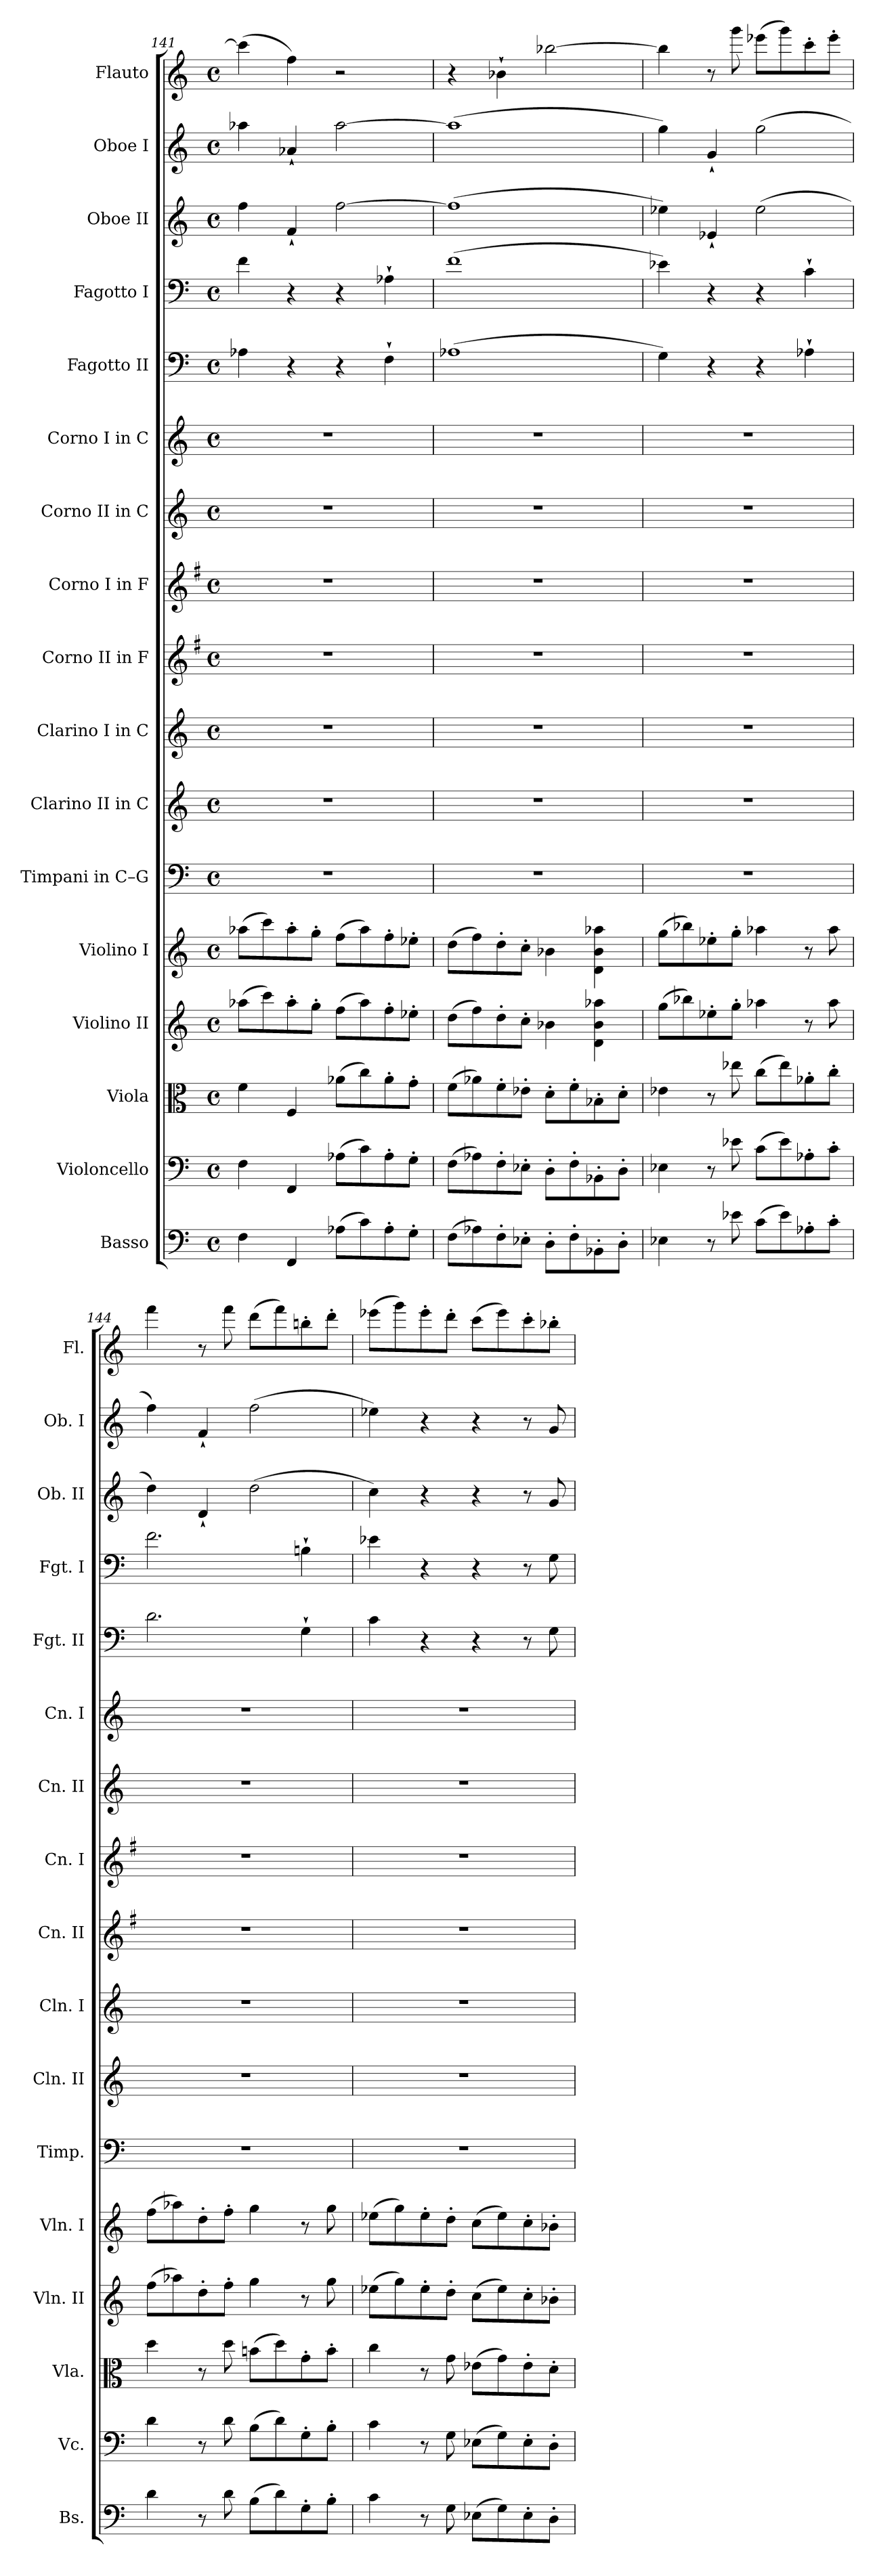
**kern	**kern	**kern	**kern	**kern	**kern	**kern	**kern	**kern	**kern	**kern	**kern	**kern	**kern	**kern	**kern	**kern
*part17	*part16	*part15	*part14	*part13	*part12	*part11	*part10	*part9	*part8	*part7	*part6	*part5	*part4	*part3	*part2	*part1
*staff17	*staff16	*staff15	*staff14	*staff13	*staff12	*staff11	*staff10	*staff9	*staff8	*staff7	*staff6	*staff5	*staff4	*staff3	*staff2	*staff1
*I"Basso	*I"Violoncello	*I"Viola	*I"Violino II	*I"Violino I	*I"Timpani in C–G	*I"Clarino II in C	*I"Clarino I in C	*I"Corno II in F	*I"Corno I in F	*I"Corno II in C	*I"Corno I in C	*I"Fagotto II	*I"Fagotto I	*I"Oboe II	*I"Oboe I	*I"Flauto
*I'Bs.	*I'Vc.	*I'Vla.	*I'Vln. II	*I'Vln. I	*I'Timp.	*I'Cln. II	*I'Cln. I	*I'Cn. II	*I'Cn. I	*I'Cn. II	*I'Cn. I	*I'Fgt. II	*I'Fgt. I	*I'Ob. II	*I'Ob. I	*I'Fl.
*clefF4	*clefF4	*clefC3	*clefG2	*clefG2	*clefF4	*clefG2	*clefG2	*clefG2	*clefG2	*clefG2	*clefG2	*clefF4	*clefF4	*clefG2	*clefG2	*clefG2
*ITrd7c12	*	*	*	*	*	*	*	*ITrd4c7	*ITrd4c7	*ITrd7c12	*ITrd7c12	*	*	*	*	*
*k[]	*k[]	*k[]	*k[]	*k[]	*k[]	*k[]	*k[]	*k[]	*k[]	*k[]	*k[]	*k[]	*k[]	*k[]	*k[]	*k[]
*M4/4	*M4/4	*M4/4	*M4/4	*M4/4	*M4/4	*M4/4	*M4/4	*M4/4	*M4/4	*M4/4	*M4/4	*M4/4	*M4/4	*M4/4	*M4/4	*M4/4
*met(c)	*met(c)	*met(c)	*met(c)	*met(c)	*met(c)	*met(c)	*met(c)	*met(c)	*met(c)	*met(c)	*met(c)	*met(c)	*met(c)	*met(c)	*met(c)	*met(c)
=141	=141	=141	=141	=141	=141	=141	=141	=141	=141	=141	=141	=141	=141	=141	=141	=141
4FF\	4F\	4f\	(8aa-X\L	(8aa-X\L	1r	1r	1r	1r	1r	1r	1r	4A-X\	4f\	4ff\	4aa-X\	(4ccc\]
.	.	.	8ccc\)	8ccc\)	.	.	.	.	.	.	.	.	.	.	.	.
4FFF/	4FF/	4F/	8aa-'\	8aa-'\	.	.	.	.	.	.	.	4r	4r	4f`/	4a-X`/	4ff\)
.	.	.	8gg'\J	8gg'\J	.	.	.	.	.	.	.	.	.	.	.	.
(8AA-X\L	(8A-X\L	(8a-X\L	(8ff\L	(8ff\L	.	.	.	.	.	.	.	4r	4r	[2ff\	[2aa-\	2r
8C\)	8c\)	8cc\)	8aa-\)	8aa-\)	.	.	.	.	.	.	.	.	.	.	.	.
8AA-'\	8A-'\	8a-'\	8ff'\	8ff'\	.	.	.	.	.	.	.	4F`\	4A-X`\	.	.	.
8GG'\J	8G'\J	8g'\J	8ee-X'\J	8ee-X'\J	.	.	.	.	.	.	.	.	.	.	.	.
!!LO:PB:g=z
=142	=142	=142	=142	=142	=142	=142	=142	=142	=142	=142	=142	=142	=142	=142	=142	=142
(8FF\L	(8F\L	(8f\L	(8dd\L	(8dd\L	1r	1r	1r	1r	1r	1r	1r	(1A-X	(1f	(1ff]	(1aa-]	4r
8AA-X\)	8A-X\)	8a-X\)	8ff\)	8ff\)	.	.	.	.	.	.	.	.	.	.	.	.
8FF'\	8F'\	8f'\	8dd'\	8dd'\	.	.	.	.	.	.	.	.	.	.	.	4b-X`\
8EE-X'\J	8E-X'\J	8e-X'\J	8cc'\J	8cc'\J	.	.	.	.	.	.	.	.	.	.	.	.
8DD'\L	8D'\L	8d'\L	4b-X\	4b-X\	.	.	.	.	.	.	.	.	.	.	.	[2bb-X\
8FF'\	8F'\	8f'\	.	.	.	.	.	.	.	.	.	.	.	.	.	.
8BBB-X'\	8BB-X'\	8B-X'\	4d\ 4b-\ 4aa-X\	4d\ 4b-\ 4aa-X\	.	.	.	.	.	.	.	.	.	.	.	.
8DD'\J	8D'\J	8d'\J	.	.	.	.	.	.	.	.	.	.	.	.	.	.
=143	=143	=143	=143	=143	=143	=143	=143	=143	=143	=143	=143	=143	=143	=143	=143	=143
4EE-X\	4E-X\	4e-X\	(8gg\L	(8gg\L	1r	1r	1r	1r	1r	1r	1r	4G\)	4e-X\)	4ee-X\)	4gg\)	4bb-\]
.	.	.	8bb-X\)	8bb-X\)	.	.	.	.	.	.	.	.	.	.	.	.
8r	8r	8r	8ee-X'\	8ee-X'\	.	.	.	.	.	.	.	4r	4r	4e-X`/	4g`/	8r
8E-X\	8e-X\	8ee-X\	8gg'\J	8gg'\J	.	.	.	.	.	.	.	.	.	.	.	8ggg\
(8C\L	(8c\L	(8cc\L	4aa-X\	4aa-X\	.	.	.	.	.	.	.	4r	4r	(2ee-\	(2gg\	(8eee-X\L
8E-\)	8e-\)	8ee-\)	.	.	.	.	.	.	.	.	.	.	.	.	.	8ggg\)
8AA-X'\	8A-X'\	8a-X'\	8r	8r	.	.	.	.	.	.	.	4A-X`\	4c`\	.	.	8ccc'\
8C'\J	8c'\J	8cc'\J	8aa-\	8aa-\	.	.	.	.	.	.	.	.	.	.	.	8eee-'\J
=144	=144	=144	=144	=144	=144	=144	=144	=144	=144	=144	=144	=144	=144	=144	=144	=144
4D\	4d\	4dd\	(8ff\L	(8ff\L	1r	1r	1r	1r	1r	1r	1r	2.d\	2.f\	4dd\)	4ff\)	4fff\
.	.	.	8aa-X\)	8aa-X\)	.	.	.	.	.	.	.	.	.	.	.	.
8r	8r	8r	8dd'\	8dd'\	.	.	.	.	.	.	.	.	.	4d`/	4f`/	8r
8D\	8d\	8dd\	8ff'\J	8ff'\J	.	.	.	.	.	.	.	.	.	.	.	8fff\
(8BB\L	(8B\L	(8bn\L	4gg\	4gg\	.	.	.	.	.	.	.	.	.	(2dd\	(2ff\	(8ddd\L
8D\)	8d\)	8dd\)	.	.	.	.	.	.	.	.	.	.	.	.	.	8fff\)
8GG'\	8G'\	8g'\	8r	8r	.	.	.	.	.	.	.	4G`\	4Bn`\	.	.	8bbn'\
8BB'\J	8B'\J	8b'\J	8gg\	8gg\	.	.	.	.	.	.	.	.	.	.	.	8ddd'\J
=145	=145	=145	=145	=145	=145	=145	=145	=145	=145	=145	=145	=145	=145	=145	=145	=145
4C\	4c\	4cc\	(8ee-X\L	(8ee-X\L	1r	1r	1r	1r	1r	1r	1r	4c\	4e-X\	4cc\)	4ee-X\)	(8eee-X\L
.	.	.	8gg\)	8gg\)	.	.	.	.	.	.	.	.	.	.	.	8ggg\)
8r	8r	8r	8ee-'\	8ee-'\	.	.	.	.	.	.	.	4r	4r	4r	4r	8eee-'\
8GG\	8G\	8g\	8dd'\J	8dd'\J	.	.	.	.	.	.	.	.	.	.	.	8ddd'\J
(8EE-X\L	(8E-X\L	(8e-X\L	(8cc\L	(8cc\L	.	.	.	.	.	.	.	4r	4r	4r	4r	(8ccc\L
8GG\)	8G\)	8g\)	8ee-\)	8ee-\)	.	.	.	.	.	.	.	.	.	.	.	8eee-\)
8EE-'\	8E-'\	8e-'\	8cc'\	8cc'\	.	.	.	.	.	.	.	8r	8r	8r	8r	8ccc'\
8DD'\J	8D'\J	8d'\J	8b-X'\J	8b-X'\J	.	.	.	.	.	.	.	8G\	8G\	8g/	8g/	8bb-X'\J
=	=	=	=	=	=	=	=	=	=	=	=	=	=	=	=	=
*-	*-	*-	*-	*-	*-	*-	*-	*-	*-	*-	*-	*-	*-	*-	*-	*-
